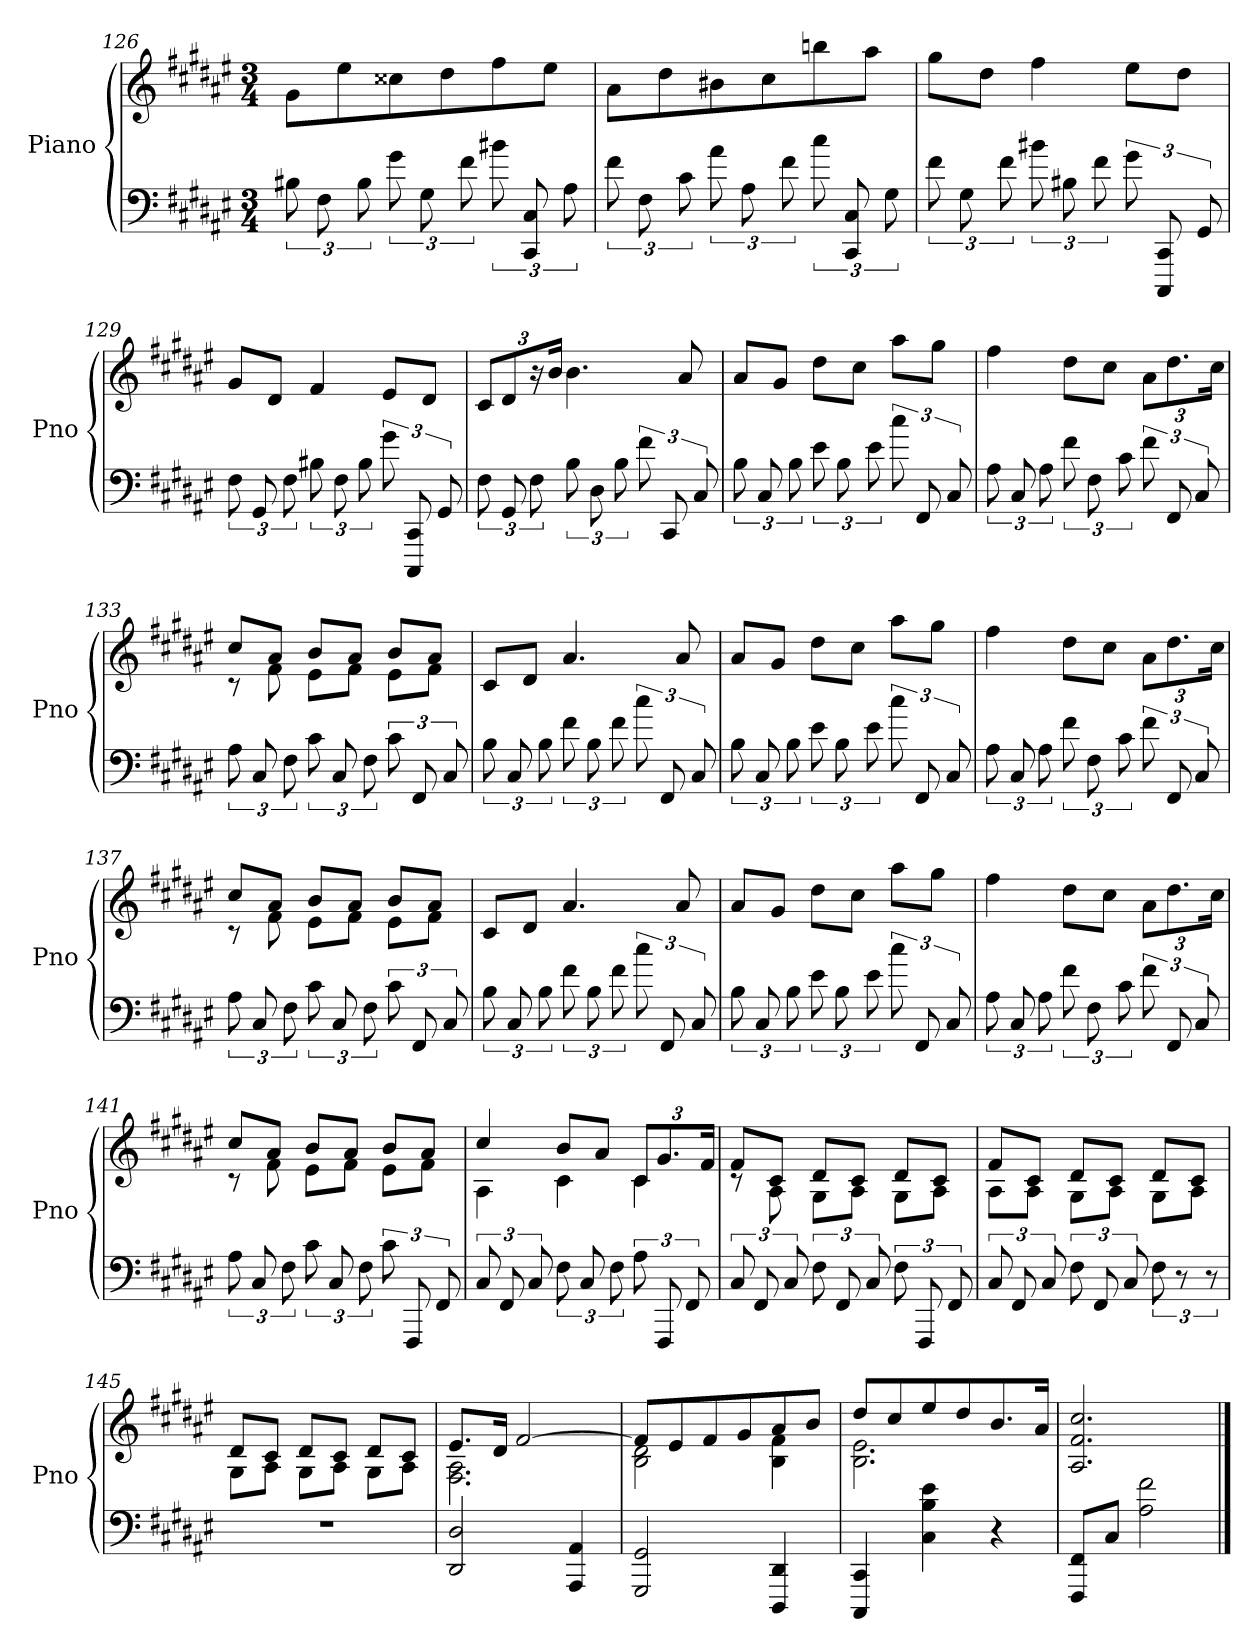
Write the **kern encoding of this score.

**kern	**kern
*part1	*part1
*staff2	*staff1
*I"Piano	*
*I'Pno	*
*clefF4	*clefG2
*k[f#c#g#d#a#e#]	*k[f#c#g#d#a#e#]
*M3/4	*M3/4
=126	=126
12B#X	8g#L
12F#	.
.	8ee#
12B#	.
12g#	8cc##X
12G#	.
.	8dd#
12f#	.
12b#X	8ff#
12CC# 12C#	.
.	8ee#J
12A#	.
=127	=127
12f#	8a#L
12F#	.
.	8dd#
12c#	.
12a#	8b#X
12A#	.
.	8cc#
12f#	.
12cc#	8bbn
12CC# 12C#	.
.	8aa#J
12G#	.
=128	=128
12f#	8gg#L
12G#	.
.	8dd#J
12f#	.
12b#X	4ff#
12B#X	.
12f#	.
12g#	8ee#L
12CCC# 12CC#	.
.	8dd#J
12GG#	.
=129	=129
12F#	8g#L
12GG#	.
.	8d#J
12F#	.
12B#X	4f#
12F#	.
12B#	.
12g#	8e#L
12CCC# 12CC#	.
.	8d#J
12GG#	.
=130	=130
12F#	12c#L
12GG#	12d#
12F#	24r
.	24bJk
12B	4.b
12D#	.
12B	.
12f#	.
12CC#	.
.	8a#
12C#	.
=131	=131
12B	8a#L
12C#	.
.	8g#J
12B	.
12e#	8dd#L
12B	.
.	8cc#J
12e#	.
12cc#	8aa#L
12FF#	.
.	8gg#J
12C#	.
=132	=132
12A#	4ff#
12C#	.
12A#	.
12f#	8dd#L
12F#	.
.	8cc#J
12c#	.
12f#	12a#L
12FF#	12.dd#
12C#	.
.	24cc#Jk
=133	=133
*	*^
12A#	8cc#L	8rc
12C#	.	.
.	8a#J	8f#
12F#	.	.
12c#	8bL	8e#L
12C#	.	.
.	8a#J	8f#J
12F#	.	.
12c#	8bL	8e#L
12FF#	.	.
.	8a#J	8f#J
12C#	.	.
*	*v	*v
=134	=134
12B	8c#L
12C#	.
.	8d#J
12B	.
12f#	4.a#
12B	.
12f#	.
12cc#	.
12FF#	.
.	8a#
12C#	.
=135	=135
12B	8a#L
12C#	.
.	8g#J
12B	.
12e#	8dd#L
12B	.
.	8cc#J
12e#	.
12cc#	8aa#L
12FF#	.
.	8gg#J
12C#	.
=136	=136
12A#	4ff#
12C#	.
12A#	.
12f#	8dd#L
12F#	.
.	8cc#J
12c#	.
12f#	12a#L
12FF#	12.dd#
12C#	.
.	24cc#Jk
=137	=137
*	*^
12A#	8cc#L	8rc
12C#	.	.
.	8a#J	8f#
12F#	.	.
12c#	8bL	8e#L
12C#	.	.
.	8a#J	8f#J
12F#	.	.
12c#	8bL	8e#L
12FF#	.	.
.	8a#J	8f#J
12C#	.	.
*	*v	*v
=138	=138
12B	8c#L
12C#	.
.	8d#J
12B	.
12f#	4.a#
12B	.
12f#	.
12cc#	.
12FF#	.
.	8a#
12C#	.
=139	=139
12B	8a#L
12C#	.
.	8g#J
12B	.
12e#	8dd#L
12B	.
.	8cc#J
12e#	.
12cc#	8aa#L
12FF#	.
.	8gg#J
12C#	.
=140	=140
12A#	4ff#
12C#	.
12A#	.
12f#	8dd#L
12F#	.
.	8cc#J
12c#	.
12f#	12a#L
12FF#	12.dd#
12C#	.
.	24cc#Jk
=141	=141
*	*^
12A#	8cc#L	8rc
12C#	.	.
.	8a#J	8f#
12F#	.	.
12c#	8bL	8e#L
12C#	.	.
.	8a#J	8f#J
12F#	.	.
12c#	8bL	8e#L
12FFF#	.	.
.	8a#J	8f#J
12FF#	.	.
=142	=142	=142
12C#	4cc#	4A#
12FF#	.	.
12C#	.	.
12F#	8bL	4c#
12C#	.	.
.	8a#J	.
12F#	.	.
12A#	12c#L	4c#
12FFF#	12.g#	.
12FF#	.	.
.	24f#Jk	.
=143	=143	=143
12C#	8f#L	8rc
12FF#	.	.
.	8c#J	8A#
12C#	.	.
12F#	8d#L	8G#L
12FF#	.	.
.	8c#J	8A#J
12C#	.	.
12F#	8d#L	8G#L
12FFF#	.	.
.	8c#J	8A#J
12FF#	.	.
=144	=144	=144
12C#	8f#L	8A#L
12FF#	.	.
.	8c#J	8A#J
12C#	.	.
12F#	8d#L	8G#L
12FF#	.	.
.	8c#J	8A#J
12C#	.	.
12F#	8d#L	8G#L
12r	.	.
.	8c#J	8A#J
12r	.	.
=145	=145	=145
2.r	8d#L	8G#L
.	8c#J	8A#J
.	8d#L	8G#L
.	8c#J	8A#J
.	8d#L	8G#L
.	8c#J	8A#J
=146	=146	=146
2DD# 2D#	8.e#L	2.F# 2.A#
.	16d#Jk	.
.	[2f#	.
4AAA# 4AA#	.	.
=147	=147	=147
2GGG# 2GG#	8f#L]	2B 2d#
.	8e#	.
.	8f#	.
.	8g#	.
4DDD# 4DD#	8a#	4B 4f#
.	8bJ	.
=148	=148	=148
4CCC# 4CC#	8dd#L	2.B 2.e#
.	8cc#	.
4C# 4B 4e#	8ee#	.
.	8dd#	.
4r	8.b	.
.	16a#Jk	.
*	*v	*v
=149	=149
8FFF# 8FF#L	2.A# 2.f# 2.cc#
8C#J	.
2A# 2f#	.
==	==
*-	*-
